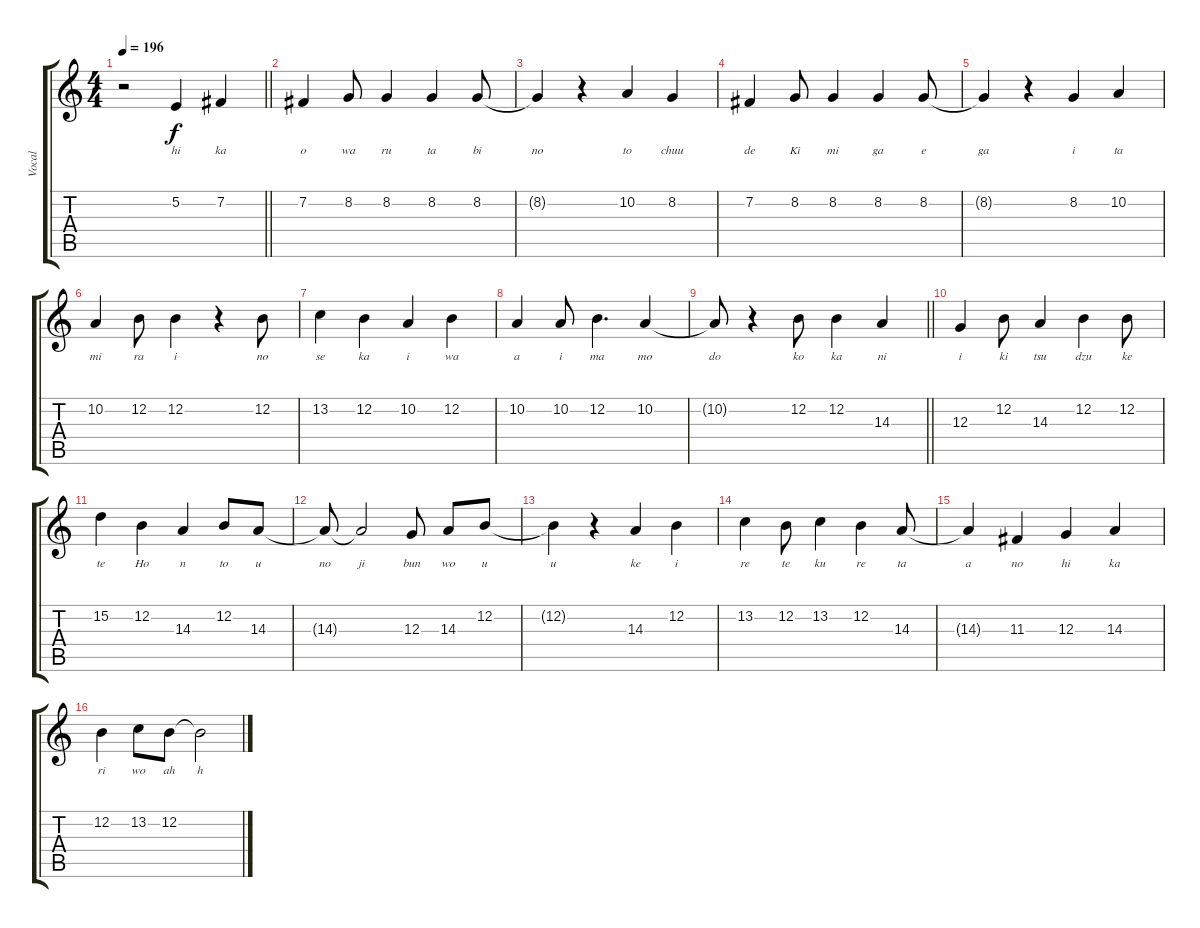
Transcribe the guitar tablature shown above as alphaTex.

\track ("Vocal" "Vocal") {instrument clarinet}
\staff {score tabs}
\tuning (E4 B3 G3 D3 A2 E2) {hide}
\ts (4 4)
\tempo 196
\clef g2
\barLineRight lightlight
\ks c
r.2{dy f} 5.2.4{lyrics (0 "hi") lyrics (1 "") lyrics (2 "") lyrics (3 "") lyrics (4 "")} 7.2.4{lyrics (0 "ka") lyrics (1 "") lyrics (2 "") lyrics (3 "") lyrics (4 "")} |
7.2.4{lyrics (0 "o") lyrics (1 "") lyrics (2 "") lyrics (3 "") lyrics (4 "")} 8.2.8{lyrics (0 "wa") lyrics (1 "") lyrics (2 "") lyrics (3 "") lyrics (4 "")} 8.2.4{lyrics (0 "ru") lyrics (1 "") lyrics (2 "") lyrics (3 "") lyrics (4 "")} 8.2.4{lyrics (0 "ta") lyrics (1 "") lyrics (2 "") lyrics (3 "") lyrics (4 "")} 8.2.8{lyrics (0 "bi") lyrics (1 "") lyrics (2 "") lyrics (3 "") lyrics (4 "")} |
8.2{t}.4{lyrics (0 "no") lyrics (1 "") lyrics (2 "") lyrics (3 "") lyrics (4 "")} r.4 10.2.4{lyrics (0 "to") lyrics (1 "") lyrics (2 "") lyrics (3 "") lyrics (4 "")} 8.2.4{lyrics (0 "chuu") lyrics (1 "") lyrics (2 "") lyrics (3 "") lyrics (4 "")} |
7.2.4{lyrics (0 "de") lyrics (1 "") lyrics (2 "") lyrics (3 "") lyrics (4 "")} 8.2.8{lyrics (0 "Ki") lyrics (1 "") lyrics (2 "") lyrics (3 "") lyrics (4 "")} 8.2.4{lyrics (0 "mi") lyrics (1 "") lyrics (2 "") lyrics (3 "") lyrics (4 "")} 8.2.4{lyrics (0 "ga") lyrics (1 "") lyrics (2 "") lyrics (3 "") lyrics (4 "")} 8.2.8{lyrics (0 "e") lyrics (1 "") lyrics (2 "") lyrics (3 "") lyrics (4 "")} |
8.2{t}.4{lyrics (0 "ga") lyrics (1 "") lyrics (2 "") lyrics (3 "") lyrics (4 "")} r.4 8.2.4{lyrics (0 "i") lyrics (1 "") lyrics (2 "") lyrics (3 "") lyrics (4 "")} 10.2.4{lyrics (0 "ta") lyrics (1 "") lyrics (2 "") lyrics (3 "") lyrics (4 "")} |
10.2.4{lyrics (0 "mi") lyrics (1 "") lyrics (2 "") lyrics (3 "") lyrics (4 "")} 12.2.8{lyrics (0 "ra") lyrics (1 "") lyrics (2 "") lyrics (3 "") lyrics (4 "")} 12.2.4{lyrics (0 "i") lyrics (1 "") lyrics (2 "") lyrics (3 "") lyrics (4 "")} r.4 12.2.8{lyrics (0 "no") lyrics (1 "") lyrics (2 "") lyrics (3 "") lyrics (4 "")} |
13.2.4{lyrics (0 "se") lyrics (1 "") lyrics (2 "") lyrics (3 "") lyrics (4 "")} 12.2.4{lyrics (0 "ka") lyrics (1 "") lyrics (2 "") lyrics (3 "") lyrics (4 "")} 10.2.4{lyrics (0 "i") lyrics (1 "") lyrics (2 "") lyrics (3 "") lyrics (4 "")} 12.2.4{lyrics (0 "wa") lyrics (1 "") lyrics (2 "") lyrics (3 "") lyrics (4 "")} |
10.2.4{lyrics (0 "a") lyrics (1 "") lyrics (2 "") lyrics (3 "") lyrics (4 "")} 10.2.8{lyrics (0 "i") lyrics (1 "") lyrics (2 "") lyrics (3 "") lyrics (4 "")} 12.2.4{d lyrics (0 "ma") lyrics (1 "") lyrics (2 "") lyrics (3 "") lyrics (4 "")} 10.2.4{lyrics (0 "mo") lyrics (1 "") lyrics (2 "") lyrics (3 "") lyrics (4 "")} |
\barLineRight lightlight
10.2{t}.8{lyrics (0 "do") lyrics (1 "") lyrics (2 "") lyrics (3 "") lyrics (4 "")} r.4 12.2.8{lyrics (0 "ko") lyrics (1 "") lyrics (2 "") lyrics (3 "") lyrics (4 "")} 12.2.4{lyrics (0 "ka") lyrics (1 "") lyrics (2 "") lyrics (3 "") lyrics (4 "")} 14.3.4{lyrics (0 "ni") lyrics (1 "") lyrics (2 "") lyrics (3 "") lyrics (4 "")} |
12.3.4{lyrics (0 "i") lyrics (1 "") lyrics (2 "") lyrics (3 "") lyrics (4 "")} 12.2.8{lyrics (0 "ki") lyrics (1 "") lyrics (2 "") lyrics (3 "") lyrics (4 "")} 14.3.4{lyrics (0 "tsu") lyrics (1 "") lyrics (2 "") lyrics (3 "") lyrics (4 "")} 12.2.4{lyrics (0 "dzu") lyrics (1 "") lyrics (2 "") lyrics (3 "") lyrics (4 "")} 12.2.8{lyrics (0 "ke") lyrics (1 "") lyrics (2 "") lyrics (3 "") lyrics (4 "")} |
15.2.4{lyrics (0 "te") lyrics (1 "") lyrics (2 "") lyrics (3 "") lyrics (4 "")} 12.2.4{lyrics (0 "Ho") lyrics (1 "") lyrics (2 "") lyrics (3 "") lyrics (4 "")} 14.3.4{lyrics (0 "n") lyrics (1 "") lyrics (2 "") lyrics (3 "") lyrics (4 "")} 12.2.8{lyrics (0 "to") lyrics (1 "") lyrics (2 "") lyrics (3 "") lyrics (4 "")} 14.3.8{lyrics (0 "u") lyrics (1 "") lyrics (2 "") lyrics (3 "") lyrics (4 "")} |
14.3{t}.8{lyrics (0 "no") lyrics (1 "") lyrics (2 "") lyrics (3 "") lyrics (4 "")} 14.3{t}.2{lyrics (0 "ji") lyrics (1 "") lyrics (2 "") lyrics (3 "") lyrics (4 "")} 12.3.8{lyrics (0 "bun") lyrics (1 "") lyrics (2 "") lyrics (3 "") lyrics (4 "")} 14.3.8{lyrics (0 "wo") lyrics (1 "") lyrics (2 "") lyrics (3 "") lyrics (4 "")} 12.2.8{lyrics (0 "u") lyrics (1 "") lyrics (2 "") lyrics (3 "") lyrics (4 "")} |
12.2{t}.4{lyrics (0 "u") lyrics (1 "") lyrics (2 "") lyrics (3 "") lyrics (4 "")} r.4 14.3.4{lyrics (0 "ke") lyrics (1 "") lyrics (2 "") lyrics (3 "") lyrics (4 "")} 12.2.4{lyrics (0 "i") lyrics (1 "") lyrics (2 "") lyrics (3 "") lyrics (4 "")} |
13.2.4{lyrics (0 "re") lyrics (1 "") lyrics (2 "") lyrics (3 "") lyrics (4 "")} 12.2.8{lyrics (0 "te") lyrics (1 "") lyrics (2 "") lyrics (3 "") lyrics (4 "")} 13.2.4{lyrics (0 "ku") lyrics (1 "") lyrics (2 "") lyrics (3 "") lyrics (4 "")} 12.2.4{lyrics (0 "re") lyrics (1 "") lyrics (2 "") lyrics (3 "") lyrics (4 "")} 14.3.8{lyrics (0 "ta") lyrics (1 "") lyrics (2 "") lyrics (3 "") lyrics (4 "")} |
14.3{t}.4{lyrics (0 "a") lyrics (1 "") lyrics (2 "") lyrics (3 "") lyrics (4 "")} 11.3.4{lyrics (0 "no") lyrics (1 "") lyrics (2 "") lyrics (3 "") lyrics (4 "")} 12.3.4{lyrics (0 "hi") lyrics (1 "") lyrics (2 "") lyrics (3 "") lyrics (4 "")} 14.3.4{lyrics (0 "ka") lyrics (1 "") lyrics (2 "") lyrics (3 "") lyrics (4 "")} |
12.2.4{lyrics (0 "ri") lyrics (1 "") lyrics (2 "") lyrics (3 "") lyrics (4 "")} 13.2.8{lyrics (0 "wo") lyrics (1 "") lyrics (2 "") lyrics (3 "") lyrics (4 "")} 12.2.8{lyrics (0 "ah") lyrics (1 "") lyrics (2 "") lyrics (3 "") lyrics (4 "")} 12.2{t}.2{lyrics (0 "h") lyrics (1 "") lyrics (2 "") lyrics (3 "") lyrics (4 "")}
